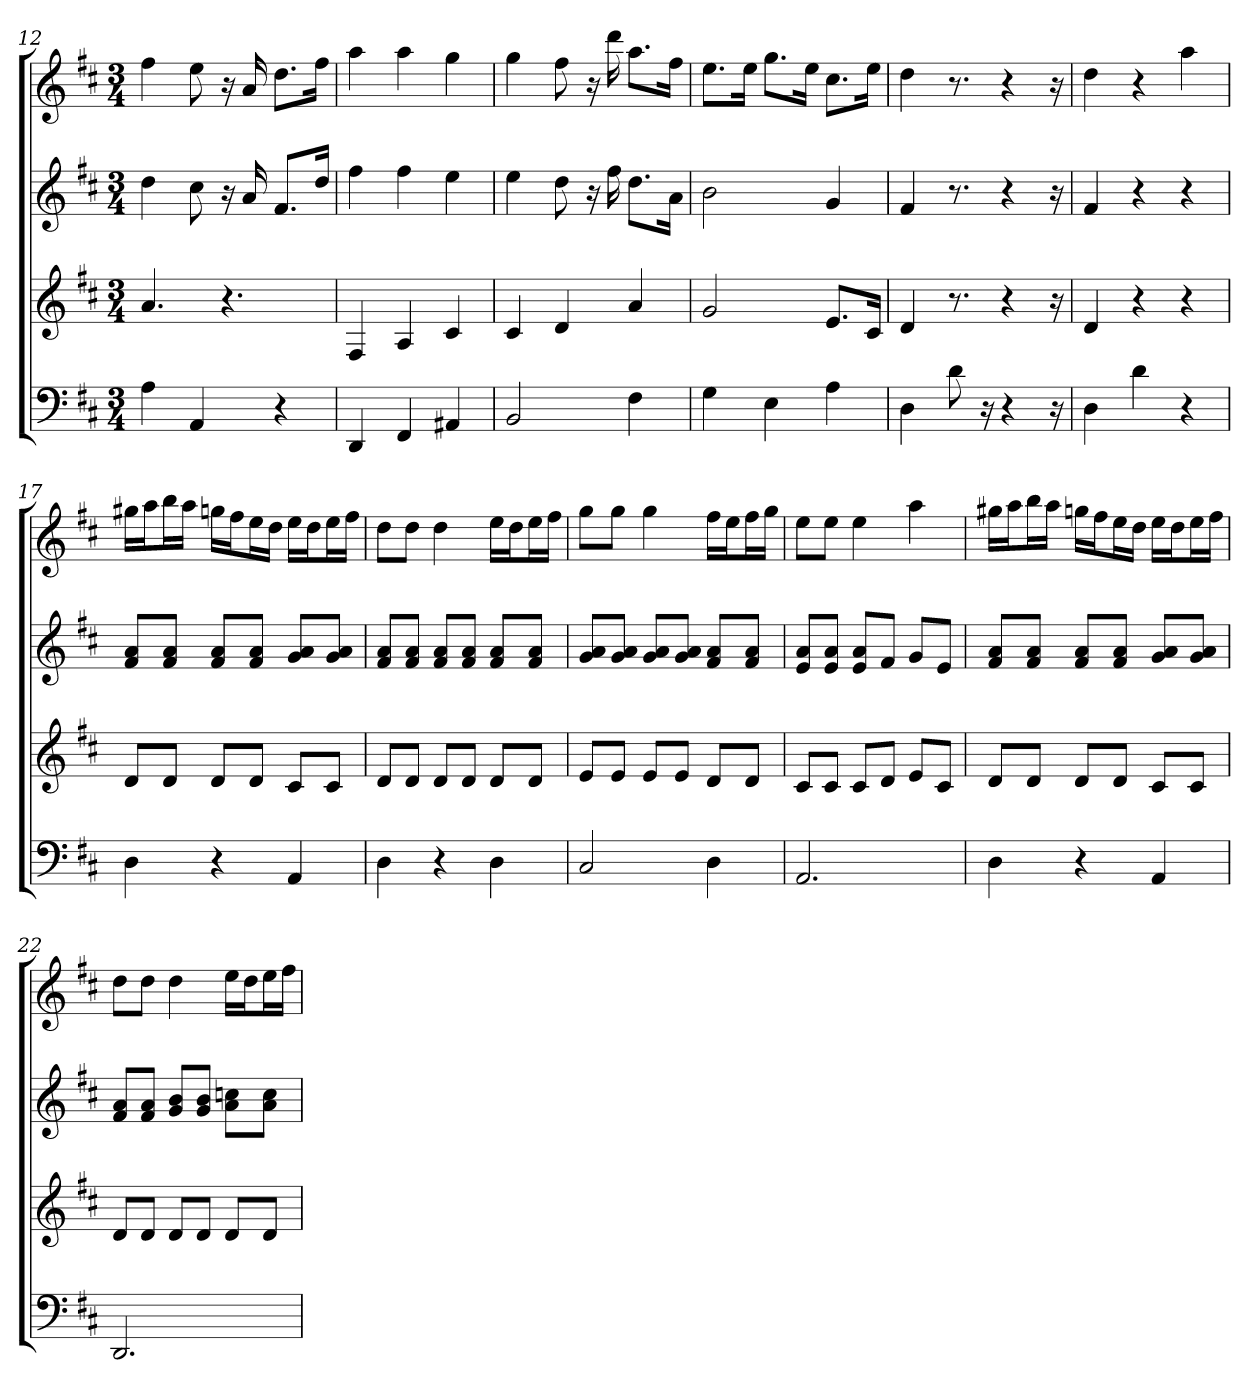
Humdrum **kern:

**kern	**kern	**kern	**kern
*part4	*part3	*part2	*part1
*staff4	*staff3	*staff2	*staff1
*k[f#c#]	*k[f#c#]	*k[f#c#]	*k[f#c#]
*D:	*D:	*D:	*D:
*M3/4	*M3/4	*M3/4	*M3/4
=12	=12	=12	=12
4A	4.a	4dd	4ff#
4AA	.	8cc#	8ee
.	4.r	16r	16r
.	.	16a	16a
4r	.	8.f#L	8.ddL
.	.	16ddJk	16ff#Jk
=13	=13	=13	=13
4DD	4F#	4ff#	4aa
4FF#	4A	4ff#	4aa
4AA#X	4c#	4ee	4gg
=14	=14	=14	=14
2BB	4c#	4ee	4gg
.	4d	8dd	8ff#
.	.	16r	16r
.	.	16ff#	16ddd
4F#	4a	8.ddL	8.aaL
.	.	16aJk	16ff#Jk
=15	=15	=15	=15
4G	2g	2b	8.eeL
.	.	.	16eeJk
4E	.	.	8.ggL
.	.	.	16eeJk
4A	8.eL	4g	8.cc#L
.	16c#Jk	.	16eeJk
=16a	=16a	=16a	=16a
4D	4d	4f#	4dd
8d	8.r	8.r	8.r
16r	.	.	.
4r	4r	4r	4r
16r	16r	16r	16r
=16b	=16b	=16b	=16b
4D	4d	4f#	4dd
4d	4r	4r	4r
4r	4r	4r	4aa
=17	=17	=17	=17
4D	8dL	8f# 8aL	16gg#XLL
.	.	.	16aaJ
.	8dJ	8f# 8aJ	16bbL
.	.	.	16aaJJ
4r	8dL	8f# 8aL	16ggnLL
.	.	.	16ff#J
.	8dJ	8f# 8aJ	16eeL
.	.	.	16ddJJ
4AA	8c#L	8g 8aL	16eeLL
.	.	.	16ddJ
.	8c#J	8g 8aJ	16eeL
.	.	.	16ff#JJ
=18	=18	=18	=18
4D	8dL	8f# 8aL	8ddL
.	8dJ	8f# 8aJ	8ddJ
4r	8dL	8f# 8aL	4dd
.	8dJ	8f# 8aJ	.
4D	8dL	8f# 8aL	16eeLL
.	.	.	16ddJ
.	8dJ	8f# 8aJ	16eeL
.	.	.	16ff#JJ
=19	=19	=19	=19
2C#	8eL	8g 8aL	8ggL
.	8eJ	8g 8aJ	8ggJ
.	8eL	8g 8aL	4gg
.	8eJ	8g 8aJ	.
4D	8dL	8f# 8aL	16ff#LL
.	.	.	16eeJ
.	8dJ	8f# 8aJ	16ff#L
.	.	.	16ggJJ
=20	=20	=20	=20
2.AA	8c#L	8e 8aL	8eeL
.	8c#J	8e 8aJ	8eeJ
.	8c#L	8e 8aL	4ee
.	8dJ	8f#J	.
.	8eL	8gL	4aa
.	8c#J	8eJ	.
=21	=21	=21	=21
4D	8dL	8f# 8aL	16gg#XLL
.	.	.	16aaJ
.	8dJ	8f# 8aJ	16bbL
.	.	.	16aaJJ
4r	8dL	8f# 8aL	16ggnLL
.	.	.	16ff#J
.	8dJ	8f# 8aJ	16eeL
.	.	.	16ddJJ
4AA	8c#L	8g 8aL	16eeLL
.	.	.	16ddJ
.	8c#J	8g 8aJ	16eeL
.	.	.	16ff#JJ
=22	=22	=22	=22
2.DD	8dL	8f# 8aL	8ddL
.	8dJ	8f# 8aJ	8ddJ
.	8dL	8g 8bL	4dd
.	8dJ	8g 8bJ	.
.	8dL	8a 8ccnL	16eeLL
.	.	.	16ddJ
.	8dJ	8a 8ccJ	16eeL
.	.	.	16ff#JJ
=	=	=	=
*-	*-	*-	*-
